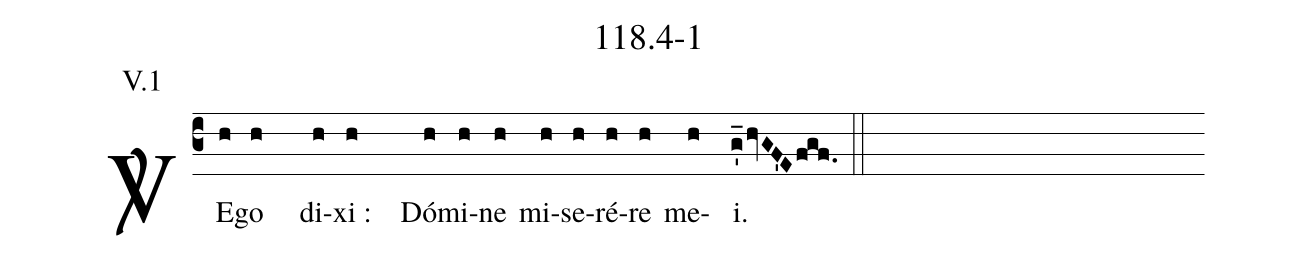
name: 118.4-1;
annotation: V.1;
def-m1: \grealign;
%%
(c3)<sp>V/</sp>~{E}([em1]h)go(h  ) di(h)xi~:(h   ) Dó(h)mi(h)ne(h) mi(h)se(h)ré(h)re(h) me(h )i.([em1]g_'hvGF'Efgf.) (::)
%<sp>R/</sp>~S{a}(h)na(h) á(h)ni(h)mam(h) me(h)am,(h) qui(h)a(h) pec(h)cá(h)vi(h) ti(h)bi.(g_'hvGF'Efgf.) (::)
